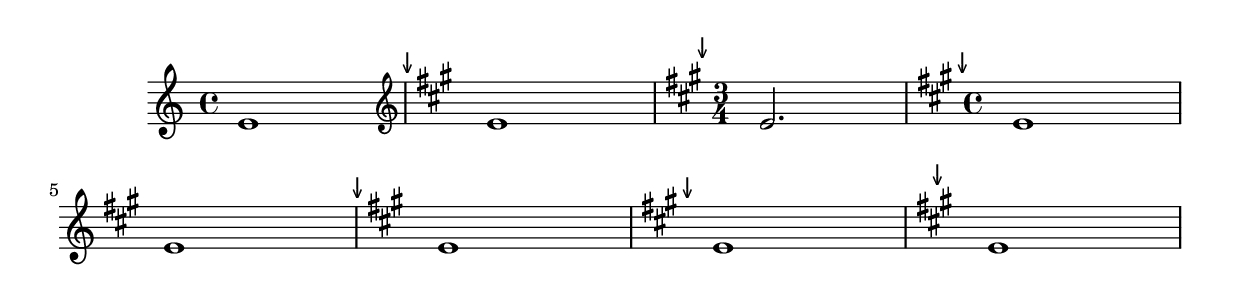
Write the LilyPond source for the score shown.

%% DO NOT EDIT this file manually; it is automatically
%% generated from LSR http://lsr.dsi.unimi.it
%% Make any changes in LSR itself, or in Documentation/snippets/new/ ,
%% and then run scripts/auxiliar/makelsr.py
%%
%% This file is in the public domain.
\version "2.14.2"

\header {
  lsrtags = "text"

%% Translation of GIT committish: 6977ddc9a3b63ea810eaecb864269c7d847ccf98
  texidoces = "
Si están especificadas, las marcas de texto se pueden alinear con
objetos de notación distintos a las líneas divisorias.  Entre estos
objetos se encuentran @code{ambitus}, @code{breathing-sign},
@code{clef}, @code{custos}, @code{staff-bar}, @code{left-edge},
@code{key-cancellation}, @code{key-signature} y @code{time-signature}.

En estos casos, las marcas de texto se centran horizontalmente sobre
el objeto, aunque esto se puede cambiar, como se muestra en la segunda
línea de este ejemplo (en una partitura con varios pentagramas, se
debe hacer este ajuste para todos los pentagramas).

"
  doctitlees = "Alinear marcas con varios objetos de notación"


%% Translation of GIT committish: 0a868be38a775ecb1ef935b079000cebbc64de40
  texidocde = "
Wenn angegeben, können Textzeichen auch an anderen Objekten als Taktstrichen
ausgerichtet werden.  Zu diesen Objekten gehören @code{ambitus},
@code{breathing-sign}, @code{clef}, @code{custos}, @code{staff-bar},
@code{left-edge}, @code{key-cancellation}, @code{key-signature} und
@code{time-signature}.

In diesem Fall werden die Zeichen horizontal über dem Objekt zentriert.
Diese Ausrichtung kann auch geändert werden, wie die zweite Zeile
des Beispiels zeigt.  In einer Partitur mit vielen Systemen sollte
diese Einstellung für alle Systeme gemacht werden.

"

  doctitlede = "Zeichen an verschiedenen Notationsobjekten ausrichten"

%% Translation of GIT committish: 3b125956b08d27ef39cd48bfa3a2f1e1bb2ae8b4
  texidocfr = "
Les indications textuelles peuvent s'aligner par rapport à d'autres
objets que des barres de mesure, tels que @code{ambitus},
@code{breathing-sign}, @code{clef}, @code{custos}, @code{staff-bar},
@code{left-edge}, @code{key-cancellation}, @code{key-signature}, ou
@code{time-signature}.


Par défaut, les indications textuelles sont alignées avec le milieu
des objets de notation.  Bien entendu, vous pouvez modifier les
propriétés des objets en question pour obtenir un autre
résultat comme l'illustre la deuxième ligne de l'exemple.  Dans le cas
de portées multiples, ces réglages doivent être faits pour chacune
d'entre elles.

"
  doctitlefr = "Alignement des indications par rapport à divers objets de notation"


  texidoc = "
If specified, text marks may be aligned with notation objects other
than bar lines.  These objects include @code{ambitus},
@code{breathing-sign}, @code{clef}, @code{custos}, @code{staff-bar},
@code{left-edge}, @code{key-cancellation}, @code{key-signature}, and
@code{time-signature}.



In such cases, text marks will be horizontally centered above the
object. However this can be changed, as demonstrated on the second line
of this example (in a score with multiple staves, this setting should
be done for all the staves).



"
  doctitle = "Aligning marks with various notation objects"
} % begin verbatim


\relative c' {
  e1

  % the RehearsalMark will be centered above the Clef
  \override Score.RehearsalMark #'break-align-symbols = #'(clef)
  \key a \major
  \clef treble
  \mark "↓"
  e1

  % the RehearsalMark will be centered above the TimeSignature
  \override Score.RehearsalMark #'break-align-symbols = #'(time-signature)
  \key a \major
  \clef treble
  \time 3/4
  \mark \markup { \char ##x2193 }
  e2.

  % the RehearsalMark will be centered above the KeySignature
  \override Score.RehearsalMark #'break-align-symbols = #'(key-signature)
  \key a \major
  \clef treble
  \time 4/4
  \mark \markup { \char ##x2193 }
  e1

  \break
  e1

  % the RehearsalMark will be aligned with the left edge of the KeySignature
  \once \override Score.KeySignature #'break-align-anchor-alignment = #LEFT
  \mark \markup { \char ##x2193 }
  \key a \major
  e1

  % the RehearsalMark will be aligned with the right edge of the KeySignature
  \once \override Score.KeySignature #'break-align-anchor-alignment = #RIGHT
  \key a \major
  \mark \markup { \char ##x2193 }
  e1

  % the RehearsalMark will be aligned with the left edge of the KeySignature
  % and then shifted right by one unit.
  \once \override Score.KeySignature #'break-align-anchor = #1
  \key a \major
  \mark \markup { \char ##x2193 }
  e1
}
